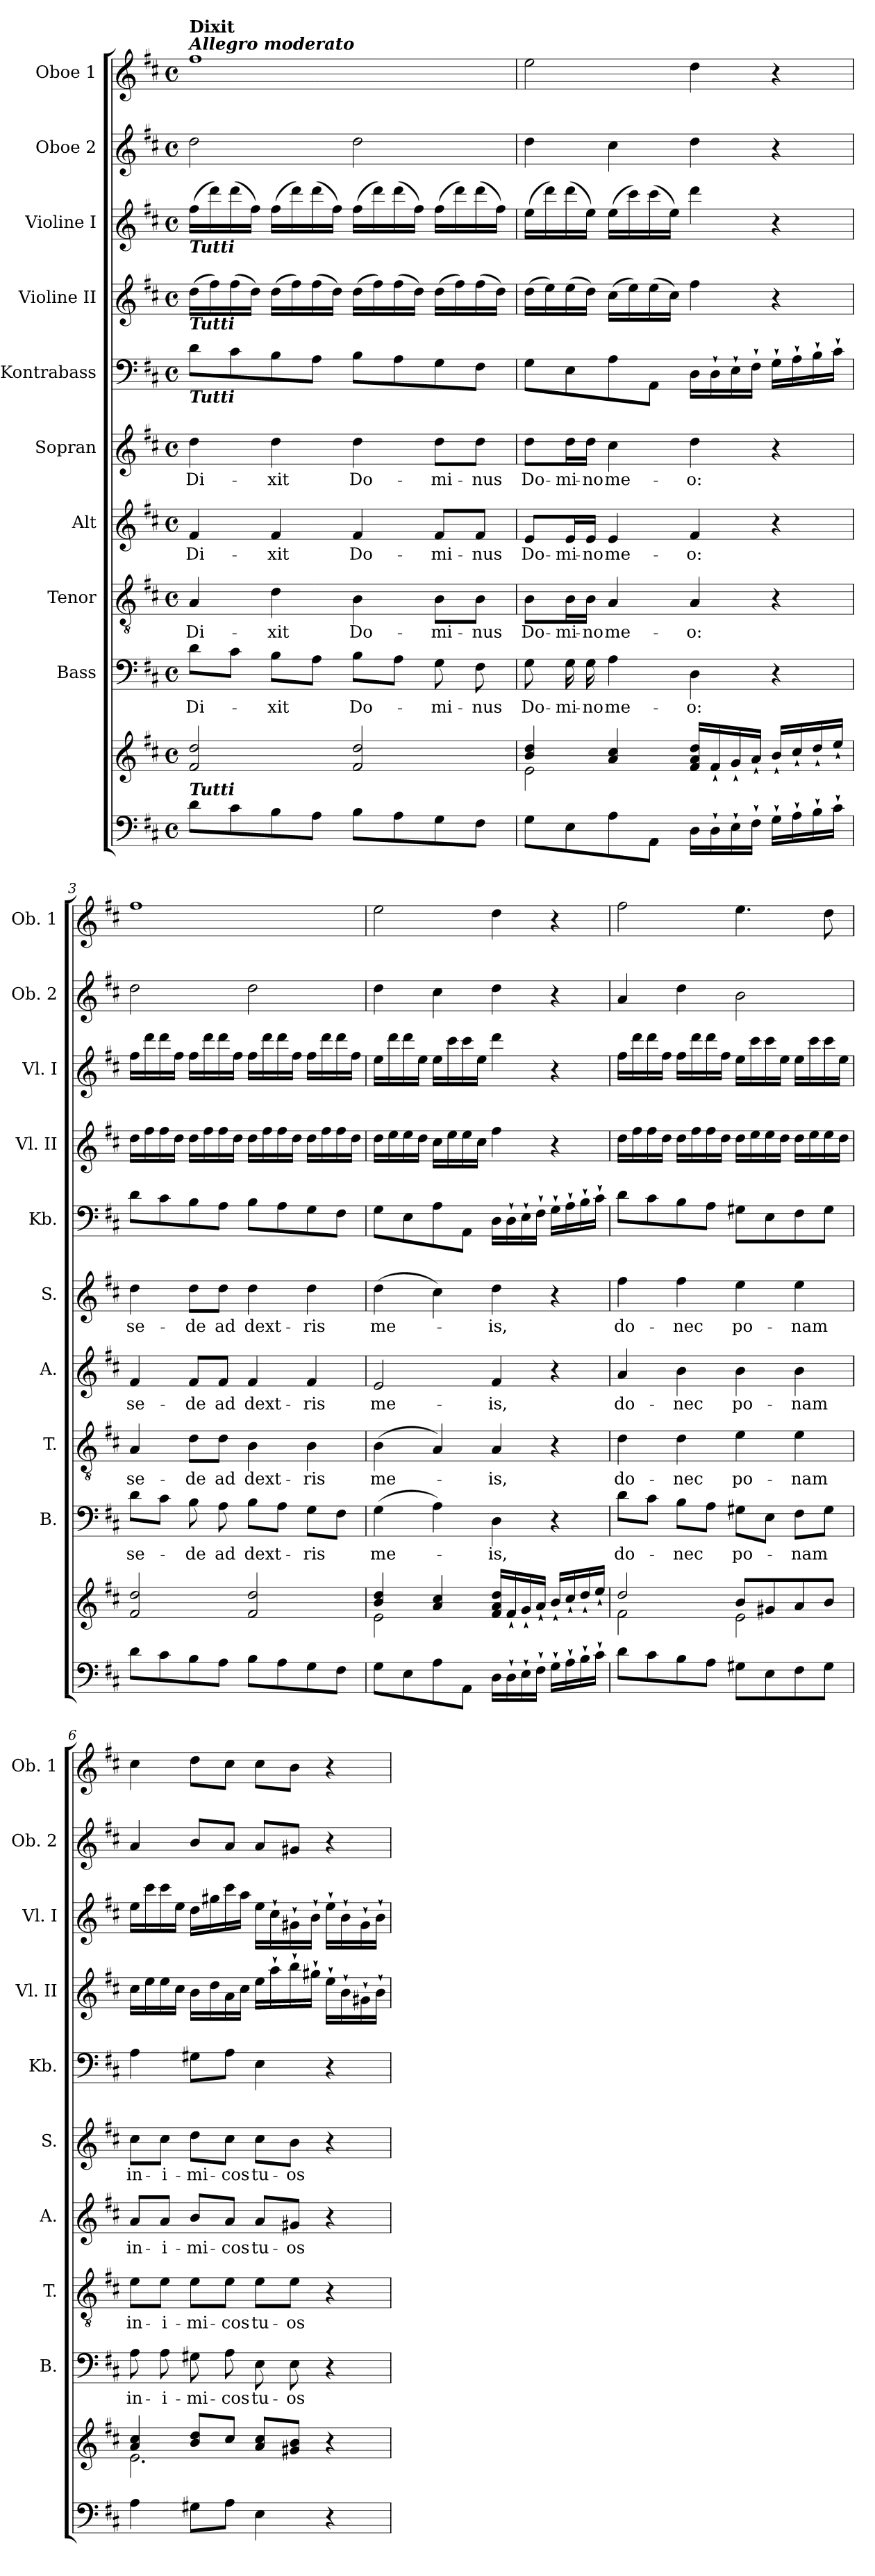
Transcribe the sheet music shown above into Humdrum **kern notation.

**kern	**kern	**kern	**text	**kern	**text	**kern	**text	**kern	**text	**kern	**kern	**kern	**kern	**kern
*part10	*part10	*part9	*part9	*part8	*part8	*part7	*part7	*part6	*part6	*part5	*part4	*part3	*part2	*part1
*staff11	*staff10	*staff9	*staff9	*staff8	*staff8	*staff7	*staff7	*staff6	*staff6	*staff5	*staff4	*staff3	*staff2	*staff1
*	*	*I"Bass	*	*I"Tenor	*	*I"Alt	*	*I"Sopran	*	*I"Kontrabass	*I"Violine II	*I"Violine I	*I"Oboe 2	*I"Oboe 1
*	*	*I'B.	*	*I'T.	*	*I'A.	*	*I'S.	*	*I'Kb.	*I'Vl. II	*I'Vl. I	*I'Ob. 2	*I'Ob. 1
*clefF4	*clefG2	*clefF4	*	*clefGv2	*	*clefG2	*	*clefG2	*	*clefF4	*clefG2	*clefG2	*clefG2	*clefG2
*	*	*	*	*	*	*	*	*	*	*ITrd7c12	*	*	*	*
*k[f#c#]	*k[f#c#]	*k[f#c#]	*	*k[f#c#]	*	*k[f#c#]	*	*k[f#c#]	*	*k[f#c#]	*k[f#c#]	*k[f#c#]	*k[f#c#]	*k[f#c#]
*D:	*D:	*D:	*	*D:	*	*D:	*	*D:	*	*D:	*D:	*D:	*D:	*D:
*M4/4	*M4/4	*M4/4	*	*M4/4	*	*M4/4	*	*M4/4	*	*M4/4	*M4/4	*M4/4	*M4/4	*M4/4
*met(c)	*met(c)	*met(c)	*	*met(c)	*	*met(c)	*	*met(c)	*	*met(c)	*met(c)	*met(c)	*met(c)	*met(c)
=1	=1	=1	=1	=1	=1	=1	=1	=1	=1	=1	=1	=1	=1	=1
!	!	!	!	!	!	!	!	!	!	!	!	!	!	!LO:TX:a:Bi:t=Allegro moderato
!	!	!	!	!	!	!	!	!	!	!	!	!	!	!LO:TX:a:B:t=Dixit
!	!	!	!	!	!	!	!	!	!	!	!	!LO:TX:b:Bi:t=Tutti	!	!
!	!	!	!	!	!	!	!	!	!	!	!LO:TX:b:Bi:t=Tutti	!	!	!
!	!	!	!	!	!	!	!	!	!	!LO:TX:b:Bi:t=Tutti	!	!	!	!
!LO:TX:a:Bi:t=Tutti	!	!	!	!	!	!	!	!	!	!	!	!	!	!
!	!	!	!LO:LY:b	!	!LO:LY:b	!	!LO:LY:b	!	!LO:LY:b	!	!	!	!	!
8d\L	2f#/ 2dd/	8d\L	Di-	4A/	Di-	4f#/	Di-	4dd\	Di-	8D\L	(>16dd\LL	(>16ff#\LL	2dd\	1ff#
.	.	.	.	.	.	.	.	.	.	.	16ff#\)	16ddd\)	.	.
8c#\	.	8c#\J	.	.	.	.	.	.	.	8C#\	(>16ff#\	(>16ddd\	.	.
.	.	.	.	.	.	.	.	.	.	.	16dd\JJ)	16ff#\JJ)	.	.
!	!	!	!LO:LY:b	!	!LO:LY:b	!	!LO:LY:b	!	!LO:LY:b	!	!	!	!	!
8B\	.	8B\L	-xit	4d\	-xit	4f#/	-xit	4dd\	-xit	8BB\	(>16dd\LL	(>16ff#\LL	.	.
.	.	.	.	.	.	.	.	.	.	.	16ff#\)	16ddd\)	.	.
8A\J	.	8A\J	.	.	.	.	.	.	.	8AA\J	(>16ff#\	(>16ddd\	.	.
.	.	.	.	.	.	.	.	.	.	.	16dd\JJ)	16ff#\JJ)	.	.
!	!	!	!LO:LY:b	!	!LO:LY:b	!	!LO:LY:b	!	!LO:LY:b	!	!	!	!	!
8B\L	2f#/ 2dd/	8B\L	Do-	4B\	Do-	4f#/	Do-	4dd\	Do-	8BB\L	(>16dd\LL	(>16ff#\LL	2dd\	.
.	.	.	.	.	.	.	.	.	.	.	16ff#\)	16ddd\)	.	.
8A\	.	8A\J	.	.	.	.	.	.	.	8AA\	(>16ff#\	(>16ddd\	.	.
.	.	.	.	.	.	.	.	.	.	.	16dd\JJ)	16ff#\JJ)	.	.
!	!	!	!LO:LY:b	!	!LO:LY:b	!	!LO:LY:b	!	!LO:LY:b	!	!	!	!	!
8G\	.	8G\	-mi-	8B\L	-mi-	8f#/L	-mi-	8dd\L	-mi-	8GG\	(>16dd\LL	(>16ff#\LL	.	.
.	.	.	.	.	.	.	.	.	.	.	16ff#\)	16ddd\)	.	.
!	!	!	!LO:LY:b	!	!LO:LY:b	!	!LO:LY:b	!	!LO:LY:b	!	!	!	!	!
8F#\J	.	8F#\	-nus	8B\J	-nus	8f#/J	-nus	8dd\J	-nus	8FF#\J	(>16ff#\	(>16ddd\	.	.
.	.	.	.	.	.	.	.	.	.	.	16dd\JJ)	16ff#\JJ)	.	.
=2	=2	=2	=2	=2	=2	=2	=2	=2	=2	=2	=2	=2	=2	=2
*	*^	*	*	*	*	*	*	*	*	*	*	*	*	*
!	!	!	!	!LO:LY:b	!	!LO:LY:b	!	!LO:LY:b	!	!LO:LY:b	!	!	!	!	!
8G\L	4b/ 4dd/	2e\	8G\	Do-	8B\L	Do-	8e/L	Do-	8dd\L	Do-	8GG\L	(>16dd\LL	(>16ee\LL	4dd\	2ee\
.	.	.	.	.	.	.	.	.	.	.	.	16ee\)	16ddd\)	.	.
!	!	!	!	!LO:LY:b	!	!LO:LY:b	!	!LO:LY:b	!	!LO:LY:b	!	!	!	!	!
8E\	.	.	16G\	-mi-	16B\L	-mi-	16e/L	-mi-	16dd\L	-mi-	8EE\	(>16ee\	(>16ddd\	.	.
!	!	!	!	!LO:LY:b	!	!LO:LY:b	!	!LO:LY:b	!	!LO:LY:b	!	!	!	!	!
.	.	.	16G\	-no	16B\JJ	-no	16e/JJ	-no	16dd\JJ	-no	.	16dd\JJ)	16ee\JJ)	.	.
!	!	!	!	!LO:LY:b	!	!LO:LY:b	!	!LO:LY:b	!	!LO:LY:b	!	!	!	!	!
8A\	4a/ 4cc#/	.	4A\	me-	4A/	me-	4e/	me-	4cc#\	me-	8AA\	(>16cc#\LL	(>16ee\LL	4cc#\	.
.	.	.	.	.	.	.	.	.	.	.	.	16ee\)	16ccc#\)	.	.
8AA\J	.	.	.	.	.	.	.	.	.	.	8AAA\J	(>16ee\	(>16ccc#\	.	.
.	.	.	.	.	.	.	.	.	.	.	.	16cc#\JJ)	16ee\JJ)	.	.
!	!	!	!	!LO:LY:b	!	!LO:LY:b	!	!LO:LY:b	!	!LO:LY:b	!	!	!	!	!
16D\LL	16f#/ 16a/ 16dd/LL	2ryy	4D\	-o:	4A/	-o:	4f#/	-o:	4dd\	-o:	16DD\LL	4ff#\	4ddd\	4dd\	4dd\
16D`>\	16f#`>/	.	.	.	.	.	.	.	.	.	16DD`>\	.	.	.	.
16E`>\	16g`>/	.	.	.	.	.	.	.	.	.	16EE`>\	.	.	.	.
16F#`>\JJ	16a`>/JJ	.	.	.	.	.	.	.	.	.	16FF#`>\JJ	.	.	.	.
16G`>\LL	16b`>/LL	.	4r	.	4r	.	4r	.	4r	.	16GG`>\LL	4r	4r	4r	4r
16A`>\	16cc#`>/	.	.	.	.	.	.	.	.	.	16AA`>\	.	.	.	.
16B`>\	16dd`>/	.	.	.	.	.	.	.	.	.	16BB`>\	.	.	.	.
16c#`>\JJ	16ee`>/JJ	.	.	.	.	.	.	.	.	.	16C#`>\JJ	.	.	.	.
*	*v	*v	*	*	*	*	*	*	*	*	*	*	*	*	*
!!LO:PB:g=z
=3	=3	=3	=3	=3	=3	=3	=3	=3	=3	=3	=3	=3	=3	=3
!	!	!	!LO:LY:b	!	!LO:LY:b	!	!LO:LY:b	!	!LO:LY:b	!	!	!	!	!
8d\L	2f#/ 2dd/	8d\L	se-	4A/	se-	4f#/	se-	4dd\	se-	8D\L	16dd\LL	16ff#\LL	2dd\	1ff#
.	.	.	.	.	.	.	.	.	.	.	16ff#\	16ddd\	.	.
8c#\	.	8c#\J	.	.	.	.	.	.	.	8C#\	16ff#\	16ddd\	.	.
.	.	.	.	.	.	.	.	.	.	.	16dd\JJ	16ff#\JJ	.	.
!	!	!	!LO:LY:b	!	!LO:LY:b	!	!LO:LY:b	!	!LO:LY:b	!	!	!	!	!
8B\	.	8B\	-de	8d\L	-de	8f#/L	-de	8dd\L	-de	8BB\	16dd\LL	16ff#\LL	.	.
.	.	.	.	.	.	.	.	.	.	.	16ff#\	16ddd\	.	.
!	!	!	!LO:LY:b	!	!LO:LY:b	!	!LO:LY:b	!	!LO:LY:b	!	!	!	!	!
8A\J	.	8A\	ad	8d\J	ad	8f#/J	ad	8dd\J	ad	8AA\J	16ff#\	16ddd\	.	.
.	.	.	.	.	.	.	.	.	.	.	16dd\JJ	16ff#\JJ	.	.
!	!	!	!LO:LY:b	!	!LO:LY:b	!	!LO:LY:b	!	!LO:LY:b	!	!	!	!	!
8B\L	2f#/ 2dd/	8B\L	dext-	4B\	dext-	4f#/	dext-	4dd\	dext-	8BB\L	16dd\LL	16ff#\LL	2dd\	.
.	.	.	.	.	.	.	.	.	.	.	16ff#\	16ddd\	.	.
8A\	.	8A\J	.	.	.	.	.	.	.	8AA\	16ff#\	16ddd\	.	.
.	.	.	.	.	.	.	.	.	.	.	16dd\JJ	16ff#\JJ	.	.
!	!	!	!LO:LY:b	!	!LO:LY:b	!	!LO:LY:b	!	!LO:LY:b	!	!	!	!	!
8G\	.	8G\L	-ris	4B\	-ris	4f#/	-ris	4dd\	-ris	8GG\	16dd\LL	16ff#\LL	.	.
.	.	.	.	.	.	.	.	.	.	.	16ff#\	16ddd\	.	.
8F#\J	.	8F#\J	.	.	.	.	.	.	.	8FF#\J	16ff#\	16ddd\	.	.
.	.	.	.	.	.	.	.	.	.	.	16dd\JJ	16ff#\JJ	.	.
=4	=4	=4	=4	=4	=4	=4	=4	=4	=4	=4	=4	=4	=4	=4
*	*^	*	*	*	*	*	*	*	*	*	*	*	*	*
!	!	!	!	!LO:LY:b	!	!LO:LY:b	!	!LO:LY:b	!	!LO:LY:b	!	!	!	!	!
8G\L	4b/ 4dd/	2e\	(>4G\	me-	(>4B\	me-	2e/	me-	(>4dd\	me-	8GG\L	16dd\LL	16ee\LL	4dd\	2ee\
.	.	.	.	.	.	.	.	.	.	.	.	16ee\	16ddd\	.	.
8E\	.	.	.	.	.	.	.	.	.	.	8EE\	16ee\	16ddd\	.	.
.	.	.	.	.	.	.	.	.	.	.	.	16dd\JJ	16ee\JJ	.	.
8A\	4a/ 4cc#/	.	4A\)	.	4A/)	.	.	.	4cc#\)	.	8AA\	16cc#\LL	16ee\LL	4cc#\	.
.	.	.	.	.	.	.	.	.	.	.	.	16ee\	16ccc#\	.	.
8AA\J	.	.	.	.	.	.	.	.	.	.	8AAA\J	16ee\	16ccc#\	.	.
.	.	.	.	.	.	.	.	.	.	.	.	16cc#\JJ	16ee\JJ	.	.
!	!	!	!	!LO:LY:b	!	!LO:LY:b	!	!LO:LY:b	!	!LO:LY:b	!	!	!	!	!
16D\LL	16f#/ 16a/ 16dd/LL	2ryy	4D\	-is,	4A/	-is,	4f#/	-is,	4dd\	-is,	16DD\LL	4ff#\	4ddd\	4dd\	4dd\
16D`>\	16f#`>/	.	.	.	.	.	.	.	.	.	16DD`>\	.	.	.	.
16E`>\	16g`>/	.	.	.	.	.	.	.	.	.	16EE`>\	.	.	.	.
16F#`>\JJ	16a`>/JJ	.	.	.	.	.	.	.	.	.	16FF#`>\JJ	.	.	.	.
16G`>\LL	16b`>/LL	.	4r	.	4r	.	4r	.	4r	.	16GG`>\LL	4r	4r	4r	4r
16A`>\	16cc#`>/	.	.	.	.	.	.	.	.	.	16AA`>\	.	.	.	.
16B`>\	16dd`>/	.	.	.	.	.	.	.	.	.	16BB`>\	.	.	.	.
16c#`>\JJ	16ee`>/JJ	.	.	.	.	.	.	.	.	.	16C#`>\JJ	.	.	.	.
!!LO:PB:g=z
=5	=5	=5	=5	=5	=5	=5	=5	=5	=5	=5	=5	=5	=5	=5	=5
!	!	!	!	!LO:LY:b	!	!LO:LY:b	!	!LO:LY:b	!	!LO:LY:b	!	!	!	!	!
8d\L	2dd/	2f#\	8d\L	do-	4d\	do-	4a/	do-	4ff#\	do-	8D\L	16dd\LL	16ff#\LL	4a/	2ff#\
.	.	.	.	.	.	.	.	.	.	.	.	16ff#\	16ddd\	.	.
8c#\	.	.	8c#\J	.	.	.	.	.	.	.	8C#\	16ff#\	16ddd\	.	.
.	.	.	.	.	.	.	.	.	.	.	.	16dd\JJ	16ff#\JJ	.	.
!	!	!	!	!LO:LY:b	!	!LO:LY:b	!	!LO:LY:b	!	!LO:LY:b	!	!	!	!	!
8B\	.	.	8B\L	-nec	4d\	-nec	4b\	-nec	4ff#\	-nec	8BB\	16dd\LL	16ff#\LL	4dd\	.
.	.	.	.	.	.	.	.	.	.	.	.	16ff#\	16ddd\	.	.
8A\J	.	.	8A\J	.	.	.	.	.	.	.	8AA\J	16ff#\	16ddd\	.	.
.	.	.	.	.	.	.	.	.	.	.	.	16dd\JJ	16ff#\JJ	.	.
!	!	!	!	!LO:LY:b	!	!LO:LY:b	!	!LO:LY:b	!	!LO:LY:b	!	!	!	!	!
8G#X\L	8b/L	2e\	8G#X\L	po-	4e\	po-	4b\	po-	4ee\	po-	8GG#X\L	16dd\LL	16ee\LL	2b\	4.ee\
.	.	.	.	.	.	.	.	.	.	.	.	16ee\	16ccc#\	.	.
8E\	8g#X/	.	8E\J	.	.	.	.	.	.	.	8EE\	16ee\	16ccc#\	.	.
.	.	.	.	.	.	.	.	.	.	.	.	16dd\JJ	16ee\JJ	.	.
!	!	!	!	!LO:LY:b	!	!LO:LY:b	!	!LO:LY:b	!	!LO:LY:b	!	!	!	!	!
8F#\	8a/	.	8F#\L	-nam	4e\	-nam	4b\	-nam	4ee\	-nam	8FF#\	16dd\LL	16ee\LL	.	.
.	.	.	.	.	.	.	.	.	.	.	.	16ee\	16ccc#\	.	.
8G#\J	8b/J	.	8G#\J	.	.	.	.	.	.	.	8GG#\J	16ee\	16ccc#\	.	8dd\
.	.	.	.	.	.	.	.	.	.	.	.	16dd\JJ	16ee\JJ	.	.
=6	=6	=6	=6	=6	=6	=6	=6	=6	=6	=6	=6	=6	=6	=6	=6
!	!	!	!	!LO:LY:b	!	!LO:LY:b	!	!LO:LY:b	!	!LO:LY:b	!	!	!	!	!
4A\	4a/ 4cc#/	2.e\	8A\	in-	8e\L	in-	8a/L	in-	8cc#\L	in-	4AA\	16cc#\LL	16ee\LL	4a/	4cc#\
.	.	.	.	.	.	.	.	.	.	.	.	16ee\	16ccc#\	.	.
!	!	!	!	!LO:LY:b	!	!LO:LY:b	!	!LO:LY:b	!	!LO:LY:b	!	!	!	!	!
.	.	.	8A\	-i-	8e\J	-i-	8a/J	-i-	8cc#\J	-i-	.	16ee\	16ccc#\	.	.
.	.	.	.	.	.	.	.	.	.	.	.	16cc#\JJ	16ee\JJ	.	.
!	!	!	!	!LO:LY:b	!	!LO:LY:b	!	!LO:LY:b	!	!LO:LY:b	!	!	!	!	!
8G#X\L	8b/ 8dd/L	.	8G#X\	-mi-	8e\L	-mi-	8b/L	-mi-	8dd\L	-mi-	8GG#X\L	16b\LL	16dd\LL	8b/L	8dd\L
.	.	.	.	.	.	.	.	.	.	.	.	16dd\	16gg#X\	.	.
!	!	!	!	!LO:LY:b	!	!LO:LY:b	!	!LO:LY:b	!	!LO:LY:b	!	!	!	!	!
8A\J	8cc#/J	.	8A\	-cos	8e\J	-cos	8a/J	-cos	8cc#\J	-cos	8AA\J	16a\	16ccc#\	8a/J	8cc#\J
.	.	.	.	.	.	.	.	.	.	.	.	16cc#\JJ	16aa\JJ	.	.
!	!	!	!	!LO:LY:b	!	!LO:LY:b	!	!LO:LY:b	!	!LO:LY:b	!	!	!	!	!
4E\	8a/ 8cc#/L	.	8E\	tu-	8e\L	tu-	8a/L	tu-	8cc#\L	tu-	4EE\	16ee\LL	16ee\LL	8a/L	8cc#\L
.	.	.	.	.	.	.	.	.	.	.	.	16aa`>\	16cc#`>\	.	.
!	!	!	!	!LO:LY:b	!	!LO:LY:b	!	!LO:LY:b	!	!LO:LY:b	!	!	!	!	!
.	8g#X/ 8b/J	.	8E\	-os	8e\J	-os	8g#X/J	-os	8b\J	-os	.	16bb`>\	16g#X`>\	8g#X/J	8b\J
.	.	.	.	.	.	.	.	.	.	.	.	16gg#X`>\JJ	16b`>\JJ	.	.
4r	4r	4ryy	4r	.	4r	.	4r	.	4r	.	4r	16ee`>\LL	16ee`>\LL	4r	4r
.	.	.	.	.	.	.	.	.	.	.	.	16b`>\	16b`>\	.	.
.	.	.	.	.	.	.	.	.	.	.	.	16g#X`>\	16g#`>\	.	.
.	.	.	.	.	.	.	.	.	.	.	.	16b`>\JJ	16b`>\JJ	.	.
*	*v	*v	*	*	*	*	*	*	*	*	*	*	*	*	*
=	=	=	=	=	=	=	=	=	=	=	=	=	=	=
*-	*-	*-	*-	*-	*-	*-	*-	*-	*-	*-	*-	*-	*-	*-
